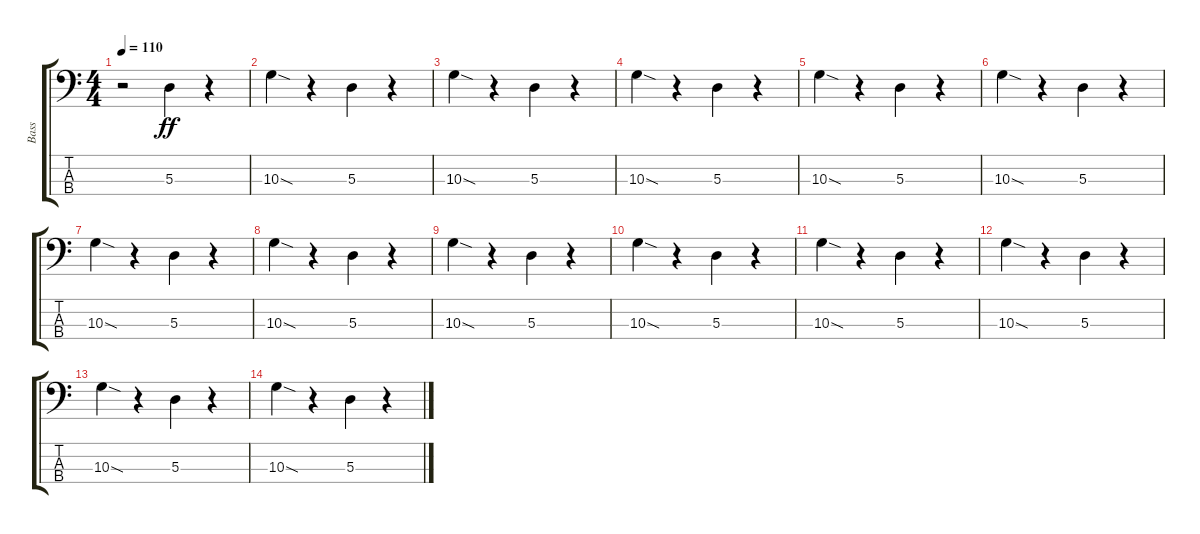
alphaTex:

\track ("Bass" "Bass") {instrument fretlessbass}
\staff {score tabs}
\tuning (G2 D2 A1 E1) {hide}
\ts (4 4)
\tempo 110
\clef f4
\ks c
r.2{dy ff} 5.3.4 r.4 |
10.3{sod}.4 r.4 5.3.4 r.4 |
10.3{sod}.4 r.4 5.3.4 r.4 |
10.3{sod}.4 r.4 5.3.4 r.4 |
10.3{sod}.4 r.4 5.3.4 r.4 |
10.3{sod}.4 r.4 5.3.4 r.4 |
10.3{sod}.4 r.4 5.3.4 r.4 |
10.3{sod}.4 r.4 5.3.4 r.4 |
10.3{sod}.4 r.4 5.3.4 r.4 |
10.3{sod}.4 r.4 5.3.4 r.4 |
10.3{sod}.4 r.4 5.3.4 r.4 |
10.3{sod}.4 r.4 5.3.4 r.4 |
10.3{sod}.4 r.4 5.3.4 r.4 |
10.3{sod}.4 r.4 5.3.4 r.4
